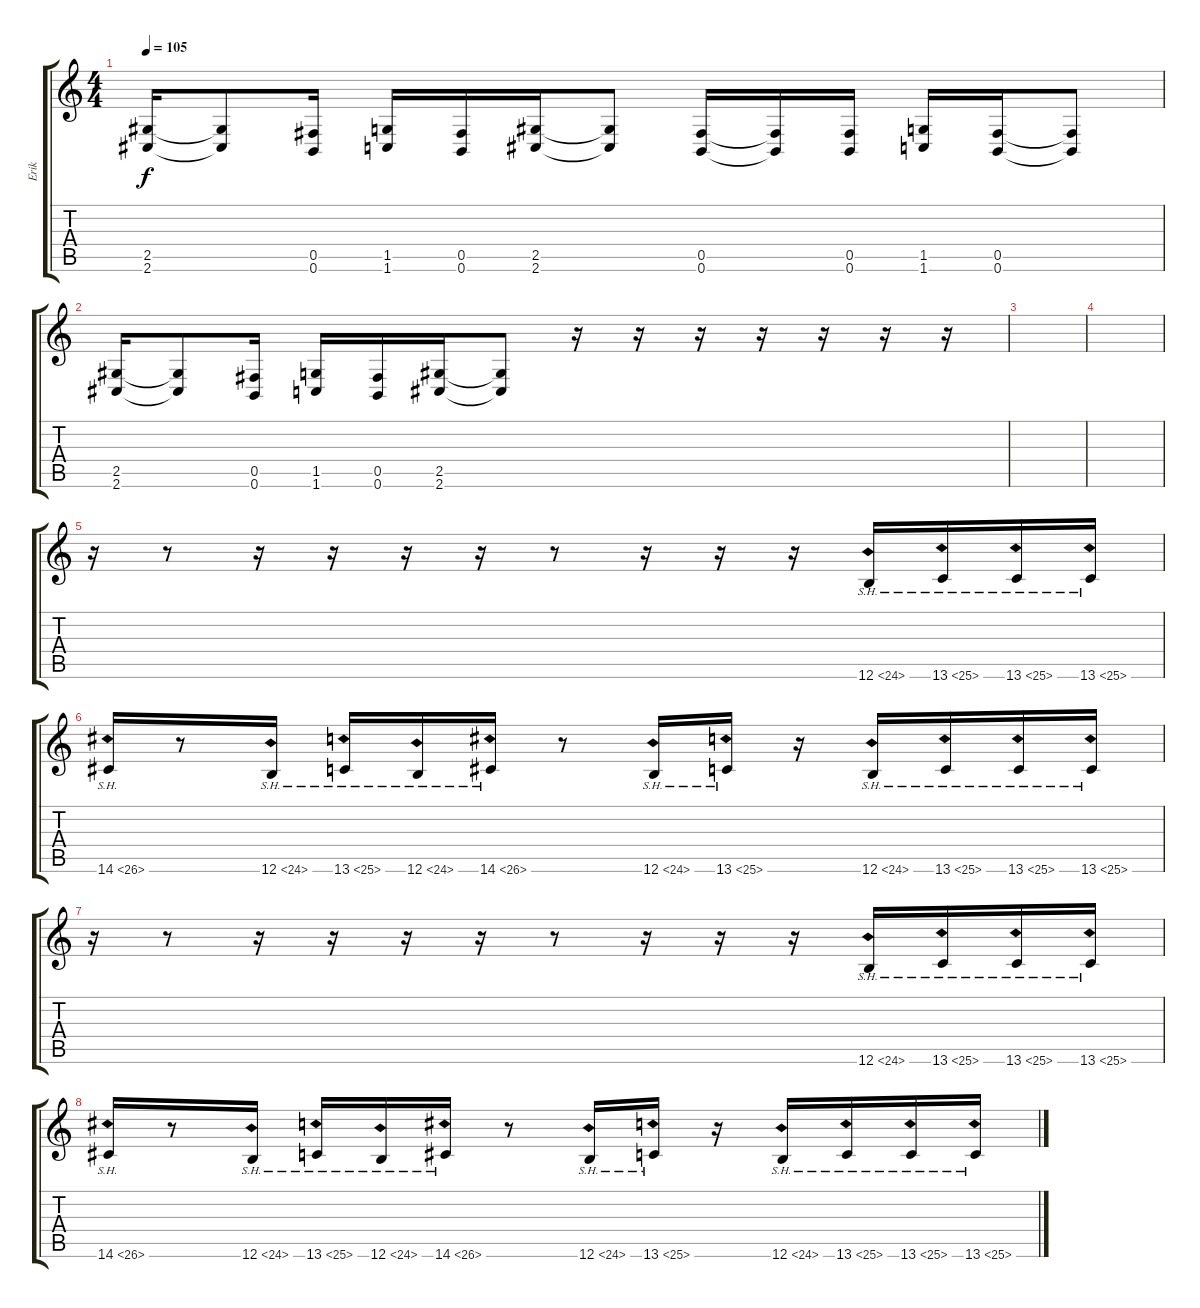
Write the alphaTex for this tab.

\track ("Erik" "Erik") {instrument distortionguitar}
\staff {score tabs}
\tuning (Db4 Ab3 E3 B2 Gb2 B1) {hide}
\ts (4 4)
\tempo 105
\clef g2
\ks c
(2.5 2.6).16{dy f} (2.5{t} 2.6{t}).8 (0.5 0.6).16 (1.5 1.6).16 (0.5 0.6).16 (2.5 2.6).16 (2.5{t} 2.6{t}).8 (0.5 0.6).16 (0.5{t} 0.6{t}).16 (0.5 0.6).16 (1.5 1.6).16 (0.5 0.6).16 (0.5{t} 0.6{t}).8 |
(2.5 2.6).16 (2.5{t} 2.6{t}).8 (0.5 0.6).16 (1.5 1.6).16 (0.5 0.6).16 (2.5 2.6).16 (2.5{t} 2.6{t}).8 r.16 r.16 r.16 r.16 r.16 r.16 r.16 |
|
|
r.16 r.8 r.16 r.16 r.16 r.16 r.8 r.16 r.16 r.16 12.6{sh 12}.16 13.6{sh 12}.16 13.6{sh 12}.16 13.6{sh 12}.16 |
14.6{sh 12}.16 r.8 12.6{sh 12}.16 13.6{sh 12}.16 12.6{sh 12}.16 14.6{sh 12}.16 r.8 12.6{sh 12}.16 13.6{sh 12}.16 r.16 12.6{sh 12}.16 13.6{sh 12}.16 13.6{sh 12}.16 13.6{sh 12}.16 |
r.16 r.8 r.16 r.16 r.16 r.16 r.8 r.16 r.16 r.16 12.6{sh 12}.16 13.6{sh 12}.16 13.6{sh 12}.16 13.6{sh 12}.16 |
14.6{sh 12}.16 r.8 12.6{sh 12}.16 13.6{sh 12}.16 12.6{sh 12}.16 14.6{sh 12}.16 r.8 12.6{sh 12}.16 13.6{sh 12}.16 r.16 12.6{sh 12}.16 13.6{sh 12}.16 13.6{sh 12}.16 13.6{sh 12}.16
